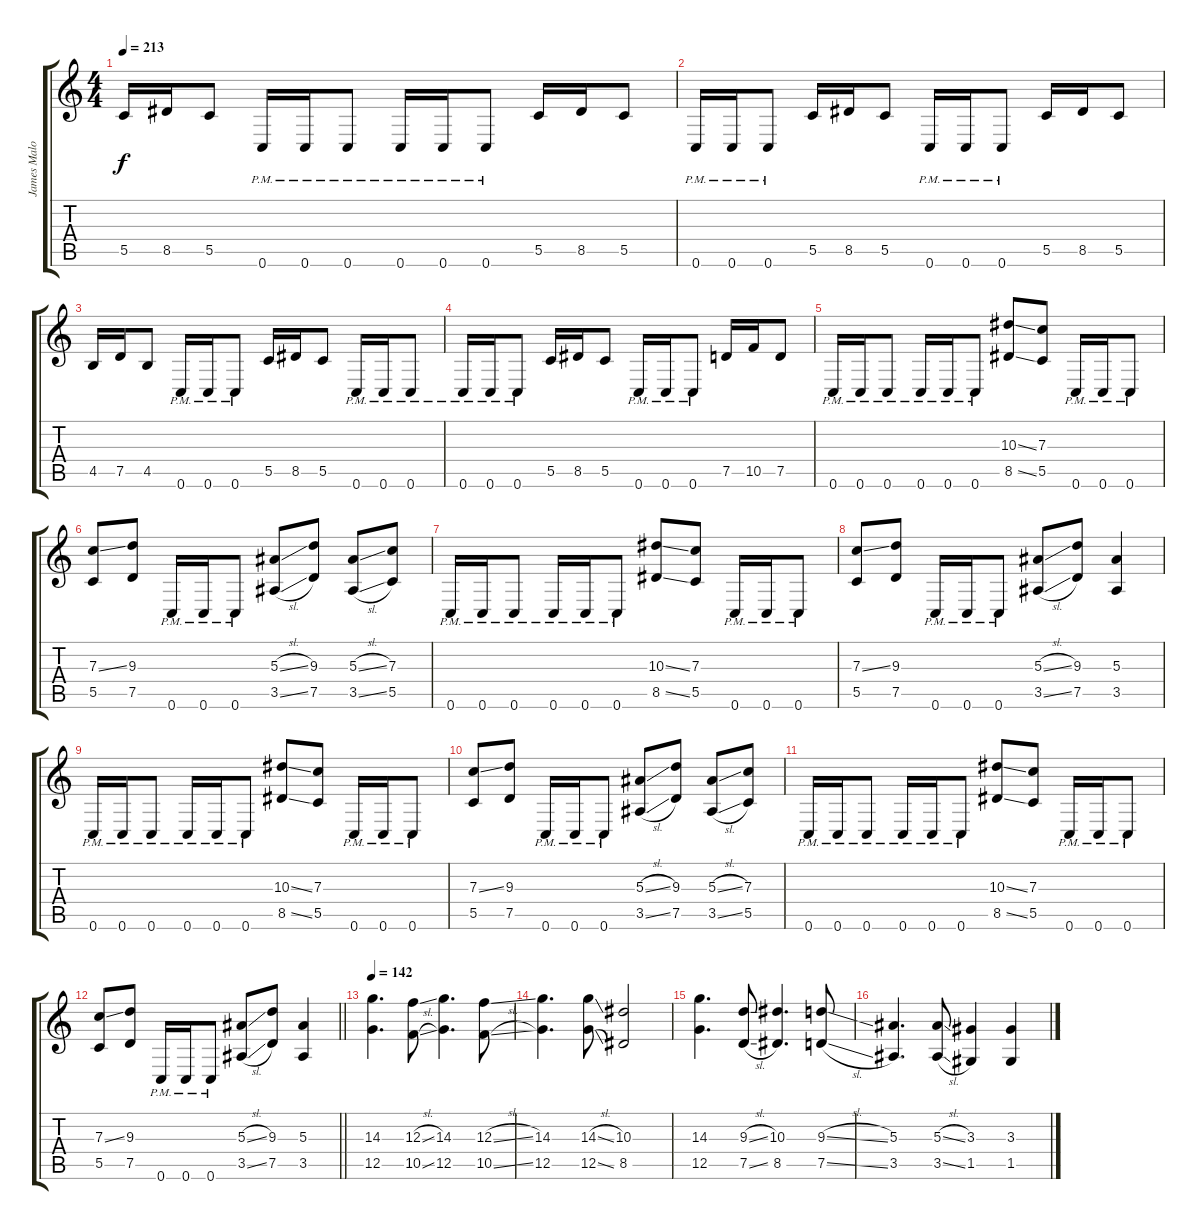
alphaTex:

\track ("James Malone Rhythm/Solo" "James Malo") {instrument distortionguitar}
\staff {score tabs}
\tuning (D4 A3 F3 C3 G2 C2) {hide}
\ts (4 4)
\tempo 213
\clef g2
\ks c
5.5.16{dy f} 8.5.16 5.5.8 0.6{pm}.16 0.6{pm}.16 0.6{pm}.8 0.6{pm}.16 0.6{pm}.16 0.6{pm}.8 5.5.16 8.5.16 5.5.8 |
0.6{pm}.16 0.6{pm}.16 0.6{pm}.8 5.5.16 8.5.16 5.5.8 0.6{pm}.16 0.6{pm}.16 0.6{pm}.8 5.5.16 8.5.16 5.5.8 |
4.5.16 7.5.16 4.5.8 0.6{pm}.16 0.6{pm}.16 0.6{pm}.8 5.5.16 8.5.16 5.5.8 0.6{pm}.16 0.6{pm}.16 0.6{pm}.8 |
0.6{pm}.16 0.6{pm}.16 0.6{pm}.8 5.5.16 8.5.16 5.5.8 0.6{pm}.16 0.6{pm}.16 0.6{pm}.8 7.5.16 10.5.16 7.5.8 |
0.6{pm}.16 0.6{pm}.16 0.6{pm}.8 0.6{pm}.16 0.6{pm}.16 0.6{pm}.8 (10.3{ss} 8.5{ss}).8 (7.3 5.5).8 0.6{pm}.16 0.6{pm}.16 0.6{pm}.8 |
(7.3{ss} 5.5).8 (9.3 7.5).8 0.6{pm}.16 0.6{pm}.16 0.6{pm}.8 (5.3{sl} 3.5{sl}).8 (9.3 7.5).8 (5.3{sl} 3.5{sl}).8 (7.3 5.5).8 |
0.6{pm}.16 0.6{pm}.16 0.6{pm}.8 0.6{pm}.16 0.6{pm}.16 0.6{pm}.8 (10.3{ss} 8.5{ss}).8 (7.3 5.5).8 0.6{pm}.16 0.6{pm}.16 0.6{pm}.8 |
(7.3{ss} 5.5).8 (9.3 7.5).8 0.6{pm}.16 0.6{pm}.16 0.6{pm}.8 (5.3{sl} 3.5{sl}).8 (9.3 7.5).8 (5.3 3.5).4 |
0.6{pm}.16 0.6{pm}.16 0.6{pm}.8 0.6{pm}.16 0.6{pm}.16 0.6{pm}.8 (10.3{ss} 8.5{ss}).8 (7.3 5.5).8 0.6{pm}.16 0.6{pm}.16 0.6{pm}.8 |
(7.3{ss} 5.5).8 (9.3 7.5).8 0.6{pm}.16 0.6{pm}.16 0.6{pm}.8 (5.3{sl} 3.5{sl}).8 (9.3 7.5).8 (5.3{sl} 3.5{sl}).8 (7.3 5.5).8 |
0.6{pm}.16 0.6{pm}.16 0.6{pm}.8 0.6{pm}.16 0.6{pm}.16 0.6{pm}.8 (10.3{ss} 8.5{ss}).8 (7.3 5.5).8 0.6{pm}.16 0.6{pm}.16 0.6{pm}.8 |
\barLineRight lightlight
(7.3{ss} 5.5).8 (9.3 7.5).8 0.6{pm}.16 0.6{pm}.16 0.6{pm}.8 (5.3{sl} 3.5{sl}).8 (9.3 7.5).8 (5.3 3.5).4 |
\tempo 142
(14.3 12.5).4{d} (12.3{sl} 10.5{sl}).8 (14.3 12.5).4{d} (12.3{sl} 10.5{sl}).8 |
(14.3 12.5).4{d} (14.3{sl} 12.5{sl}).8 (10.3 8.5).2 |
(14.3 12.5).4{d} (9.3{sl} 7.5{sl}).8 (10.3 8.5).4{d} (9.3{sl} 7.5{sl}).8 |
(5.3 3.5).4{d} (5.3{sl} 3.5{sl}).8 (3.3 1.5).4 (3.3 1.5).4
